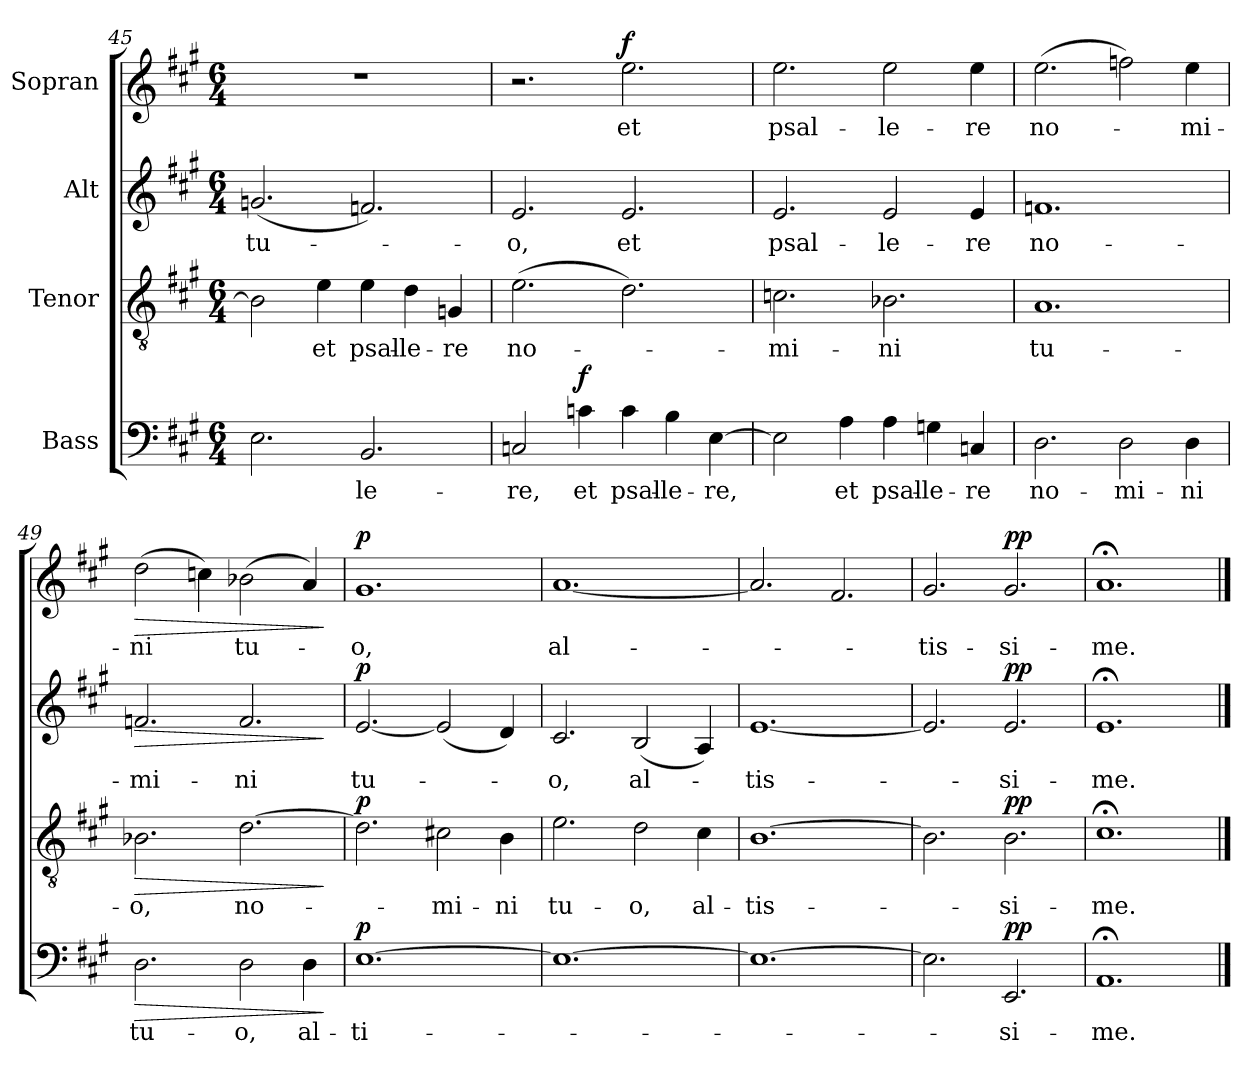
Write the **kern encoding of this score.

**kern	**text	**dynam	**kern	**text	**dynam	**kern	**text	**dynam	**kern	**text	**dynam
*part4	*part4	*part4	*part3	*part3	*part3	*part2	*part2	*part2	*part1	*part1	*part1
*staff4	*staff4	*staff4	*staff3	*staff3	*staff3	*staff2	*staff2	*staff2	*staff1	*staff1	*staff1
*I"Bass	*	*	*I"Tenor	*	*	*I"Alt	*	*	*I"Sopran	*	*
!!LO:LB:g=z
*clefF4	*	*	*clefGv2	*	*	*clefG2	*	*	*clefG2	*	*
*k[f#c#g#]	*	*	*k[f#c#g#]	*	*	*k[f#c#g#]	*	*	*k[f#c#g#]	*	*
*M6/4	*	*	*M6/4	*	*	*M6/4	*	*	*M6/4	*	*
=45	=45	=45	=45	=45	=45	=45	=45	=45	=45	=45	=45
2.E\	.	.	2B\]	.	.	(2.gn/	tu-	.	1.r	.	.
.	.	.	4e\	et	.	.	.	.	.	.	.
2.BB/	-le-	.	4e\	psal-	.	2.fn/)	.	.	.	.	.
.	.	.	4d\	-le-	.	.	.	.	.	.	.
.	.	.	4Gn/	-re	.	.	.	.	.	.	.
=46	=46	=46	=46	=46	=46	=46	=46	=46	=46	=46	=46
2Cn/	-re,	.	(>2.e\	no-	.	2.e/	-o,	.	2.r	.	.
!	!	!LO:DY:a	!	!	!	!	!	!	!	!	!
4cn\	et	f	.	.	.	.	.	.	.	.	.
!	!	!	!	!	!	!	!	!	!	!	!LO:DY:a
4c\	psal-	.	2.d\)	.	.	2.e/	et	.	2.ee\	et	f
4B\	-le-	.	.	.	.	.	.	.	.	.	.
[4E\	-re,	.	.	.	.	.	.	.	.	.	.
=47	=47	=47	=47	=47	=47	=47	=47	=47	=47	=47	=47
2E\]	.	.	2.cn\	-mi-	.	2.e/	psal-	.	2.ee\	psal-	.
4A\	et	.	.	.	.	.	.	.	.	.	.
4A\	psal-	.	2.B-X\	-ni	.	2e/	-le-	.	2ee\	-le-	.
4Gn\	-le-	.	.	.	.	.	.	.	.	.	.
4Cn/	-re	.	.	.	.	4e/	-re	.	4ee\	-re	.
=48	=48	=48	=48	=48	=48	=48	=48	=48	=48	=48	=48
2.D\	no-	.	1.A	tu-	.	1.fn	no-	.	(>2.ee\	no-	.
2D\	-mi-	.	.	.	.	.	.	.	2ffn\)	.	.
4D\	-ni	.	.	.	.	.	.	.	4ee\	-mi-	.
!!LO:LB:g=z
=49	=49	=49	=49	=49	=49	=49	=49	=49	=49	=49	=49
!	!	!LO:HP:b	!	!	!LO:HP:b	!	!	!LO:HP:b	!	!	!LO:HP:b
2.D\	tu-	>	2.B-X\	-o,	>	2.fn/	-mi-	>	(>2dd\	-ni	>
.	.	.	.	.	.	.	.	.	4ccn\)	.	.
2D\	-o,	.	[2.d\	no-	.	2.f/	-ni	.	(>2b-X\	tu-	.
4D\	al-	.	.	.	.	.	.	.	4a/)	.	.
.	.	]	.	.	]	.	.	]	.	.	]
=50	=50	=50	=50	=50	=50	=50	=50	=50	=50	=50	=50
!	!	!LO:DY:a	!	!	!LO:DY:a	!	!	!LO:DY:a	!	!	!LO:DY:a
[1.E	-ti-	p	2.d\]	.	p	[2.e/	tu-	p	1.g#	-o,	p
.	.	.	2c#X\	-mi-	.	(>2e/]	.	.	.	.	.
.	.	.	4B\	-ni	.	4d/)	.	.	.	.	.
=51	=51	=51	=51	=51	=51	=51	=51	=51	=51	=51	=51
1.E_	.	.	2.e\	tu-	.	2.c#/	-o,	.	[1.a	al-	.
.	.	.	2d\	-o,	.	(>2B/	al-	.	.	.	.
.	.	.	4c#\	al-	.	4A/)	.	.	.	.	.
=52	=52	=52	=52	=52	=52	=52	=52	=52	=52	=52	=52
1.E_	.	.	[1.B	-tis-	.	[1.e	-tis-	.	2.a/]	.	.
.	.	.	.	.	.	.	.	.	2.f#/	.	.
=53	=53	=53	=53	=53	=53	=53	=53	=53	=53	=53	=53
2.E\]	.	.	2.B\]	.	.	2.e/]	.	.	2.g#/	-tis-	.
!	!	!LO:DY:a	!	!	!LO:DY:a	!	!	!LO:DY:a	!	!	!LO:DY:a
2.EE/	-si-	pp	2.B\	-si-	pp	2.e/	-si-	pp	2.g#/	-si-	pp
=54	=54	=54	=54	=54	=54	=54	=54	=54	=54	=54	=54
1.AA;<	-me.	.	1.c#;<	-me.	.	1.e;<	-me.	.	1.a;<	-me.	.
==	==	==	==	==	==	==	==	==	==	==	==
*-	*-	*-	*-	*-	*-	*-	*-	*-	*-	*-	*-
